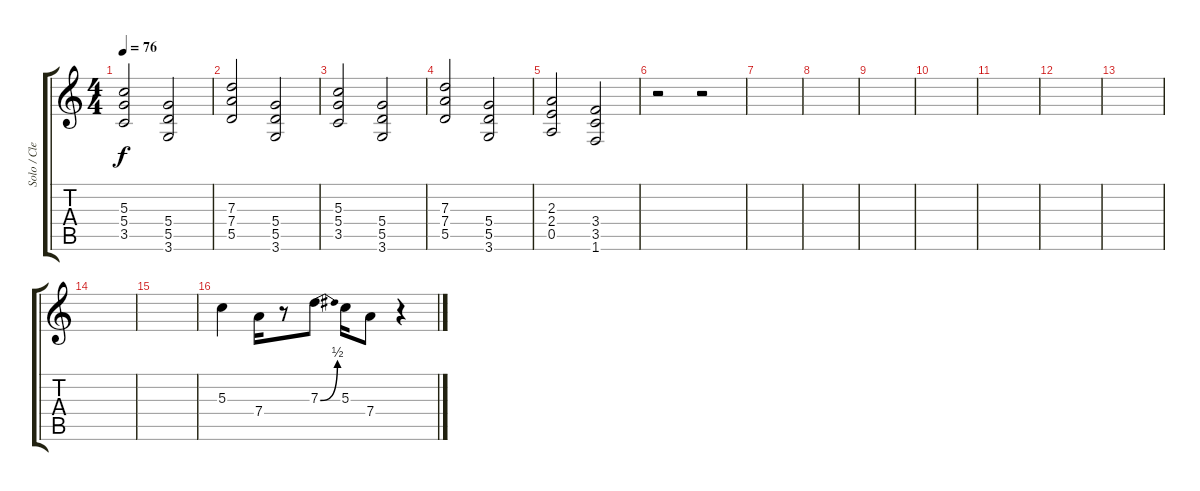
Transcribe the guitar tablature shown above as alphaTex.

\track ("Solo / Clean Gitarr" "Solo / Cle") {instrument distortionguitar}
\staff {score tabs}
\tuning (E4 B3 G3 D3 A2 E2) {hide}
\ts (4 4)
\tempo 76
\clef g2
\ks c
(5.3 5.4 3.5).2{dy f instrument distortionguitar} (5.4 5.5 3.6).2 |
(7.3 7.4 5.5).2 (5.4 5.5 3.6).2 |
(5.3 5.4 3.5).2 (5.4 5.5 3.6).2 |
(7.3 7.4 5.5).2 (5.4 5.5 3.6).2 |
(2.3 2.4 0.5).2 (3.4 3.5 1.6).2 |
r.2 r.2 |
|
|
|
|
|
|
|
|
|
5.3.4{instrument electricguitarclean} 7.4.16 r.8 7.3{be (bend 0 0 60 2)}.8 5.3.16 7.4.8 r.4
